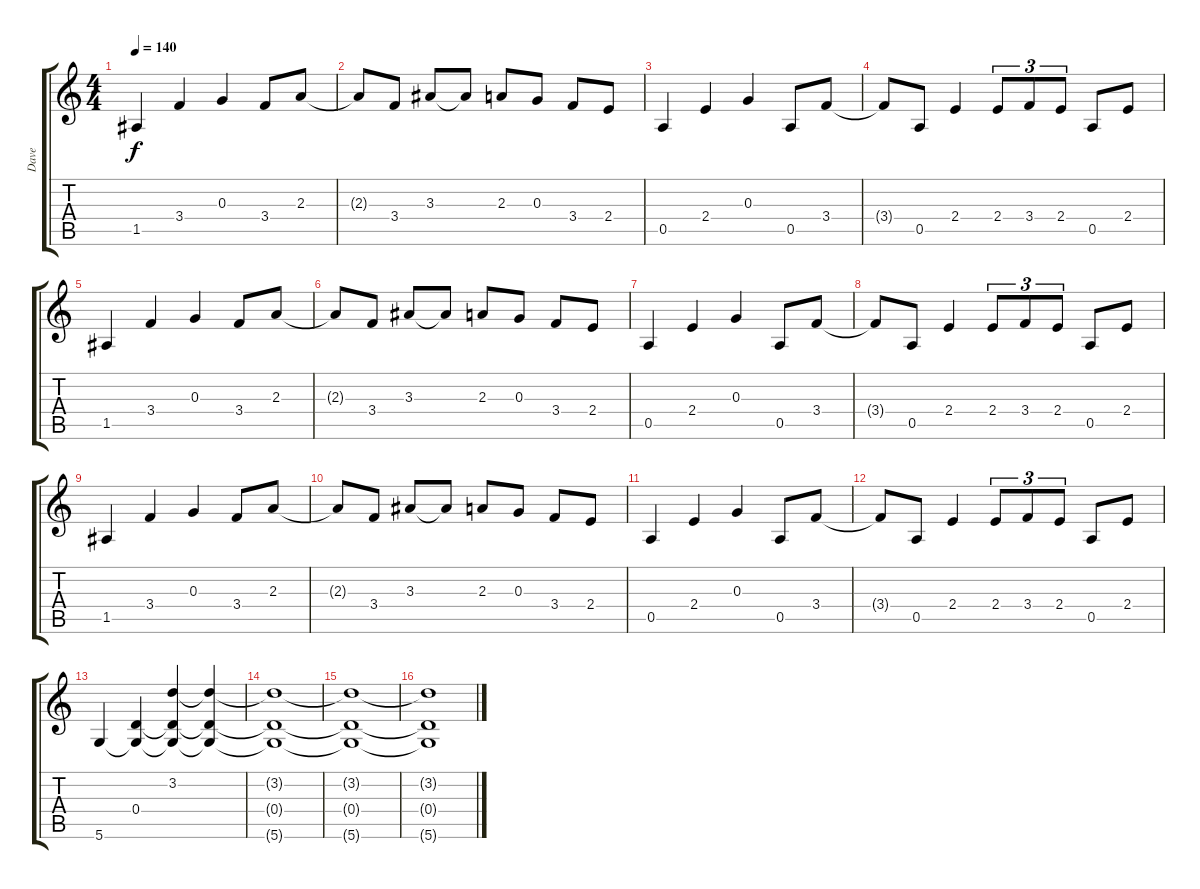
\track ("Dave" "Dave") {instrument electricguitarjazz}
\staff {score tabs}
\tuning (E4 B3 G3 D3 A2 D2) {hide}
\ts (4 4)
\tempo 140
\clef g2
\ks c
1.5.4{dy f} 3.4.4 0.3.4 3.4.8 2.3.8 |
2.3{t}.8 3.4.8 3.3.8 3.3{t}.8 2.3.8 0.3.8 3.4.8 2.4.8 |
0.5.4 2.4.4 0.3.4 0.5.8 3.4.8 |
3.4{t}.8 0.5.8 2.4.4 2.4.8{tu (3 2)} 3.4.8{tu (3 2)} 2.4.8{tu (3 2)} 0.5.8 2.4.8 |
1.5.4 3.4.4 0.3.4 3.4.8 2.3.8 |
2.3{t}.8 3.4.8 3.3.8 3.3{t}.8 2.3.8 0.3.8 3.4.8 2.4.8 |
0.5.4 2.4.4 0.3.4 0.5.8 3.4.8 |
3.4{t}.8 0.5.8 2.4.4 2.4.8{tu (3 2)} 3.4.8{tu (3 2)} 2.4.8{tu (3 2)} 0.5.8 2.4.8 |
1.5.4 3.4.4 0.3.4 3.4.8 2.3.8 |
2.3{t}.8 3.4.8 3.3.8 3.3{t}.8 2.3.8 0.3.8 3.4.8 2.4.8 |
0.5.4 2.4.4 0.3.4 0.5.8 3.4.8 |
3.4{t}.8 0.5.8 2.4.4 2.4.8{tu (3 2)} 3.4.8{tu (3 2)} 2.4.8{tu (3 2)} 0.5.8 2.4.8 |
5.6.4 (0.4 5.6{t}).4 (3.2 0.4{t} 5.6{t}).4 (3.2{t} 0.4{t} 5.6{t}).4 |
(3.2{t} 0.4{t} 5.6{t}).1 |
(3.2{t} 0.4{t} 5.6{t}).1 |
(3.2{t} 0.4{t} 5.6{t}).1
